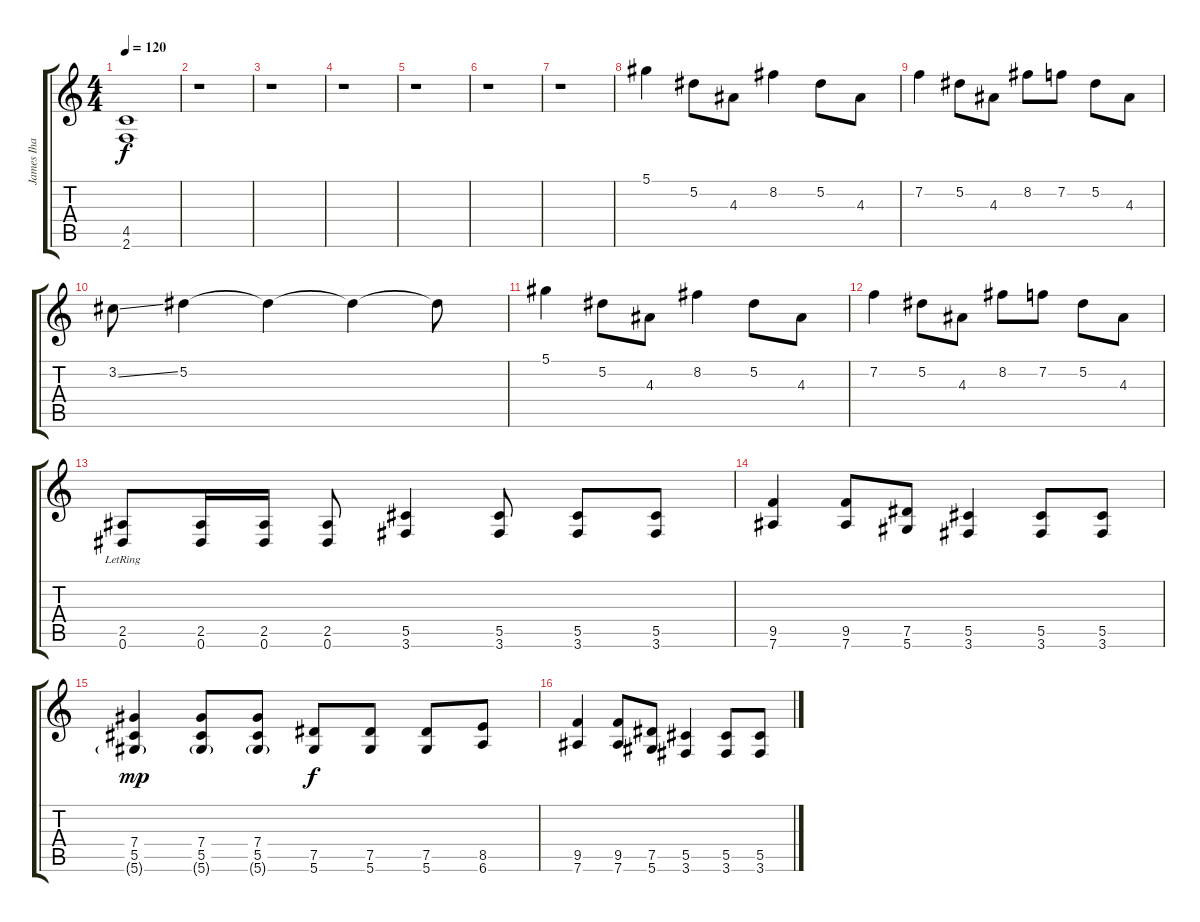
\track ("James Iha" "James Iha") {instrument electricguitarjazz}
\staff {score tabs}
\tuning (Eb4 Bb3 Gb3 Db3 Ab2 Eb2) {hide}
\ts (4 4)
\tempo 120
\clef g2
\ks c
(4.5{t} 2.6{t}).1{dy f} |
r.1 |
r.1 |
r.1 |
r.1 |
r.1 |
r.1{volume 10 instrument electricguitarjazz} |
5.1.4 5.2.8 4.3.8 8.2.4 5.2.8 4.3.8 |
7.2.4 5.2.8 4.3.8 8.2.8 7.2.8 5.2.8 4.3.8 |
3.2{ss}.8 5.2.4 5.2{t}.4 5.2{t}.4 5.2{t}.8 |
5.1.4 5.2.8 4.3.8 8.2.4 5.2.8 4.3.8 |
7.2.4 5.2.8 4.3.8 8.2.8 7.2.8 5.2.8 4.3.8 |
(2.5{lr} 0.6{lr}).8{volume 12 instrument lead2sawtooth} (2.5 0.6).16 (2.5 0.6).16 (2.5 0.6).8 (5.5 3.6).4 (5.5 3.6).8 (5.5 3.6).8 (5.5 3.6).8 |
(9.5 7.6).4 (9.5 7.6).8 (7.5 5.6).8 (5.5 3.6).4 (5.5 3.6).8 (5.5 3.6).8 |
(7.4 5.5 5.6{g}).4{dy mp} (7.4 5.5 5.6{g}).8 (7.4 5.5 5.6{g}).8 (7.5 5.6).8{dy f} (7.5 5.6).8 (7.5 5.6).8 (8.5 6.6).8 |
(9.5 7.6).4 (9.5 7.6).8 (7.5 5.6).8 (5.5 3.6).4 (5.5 3.6).8 (5.5 3.6).8
